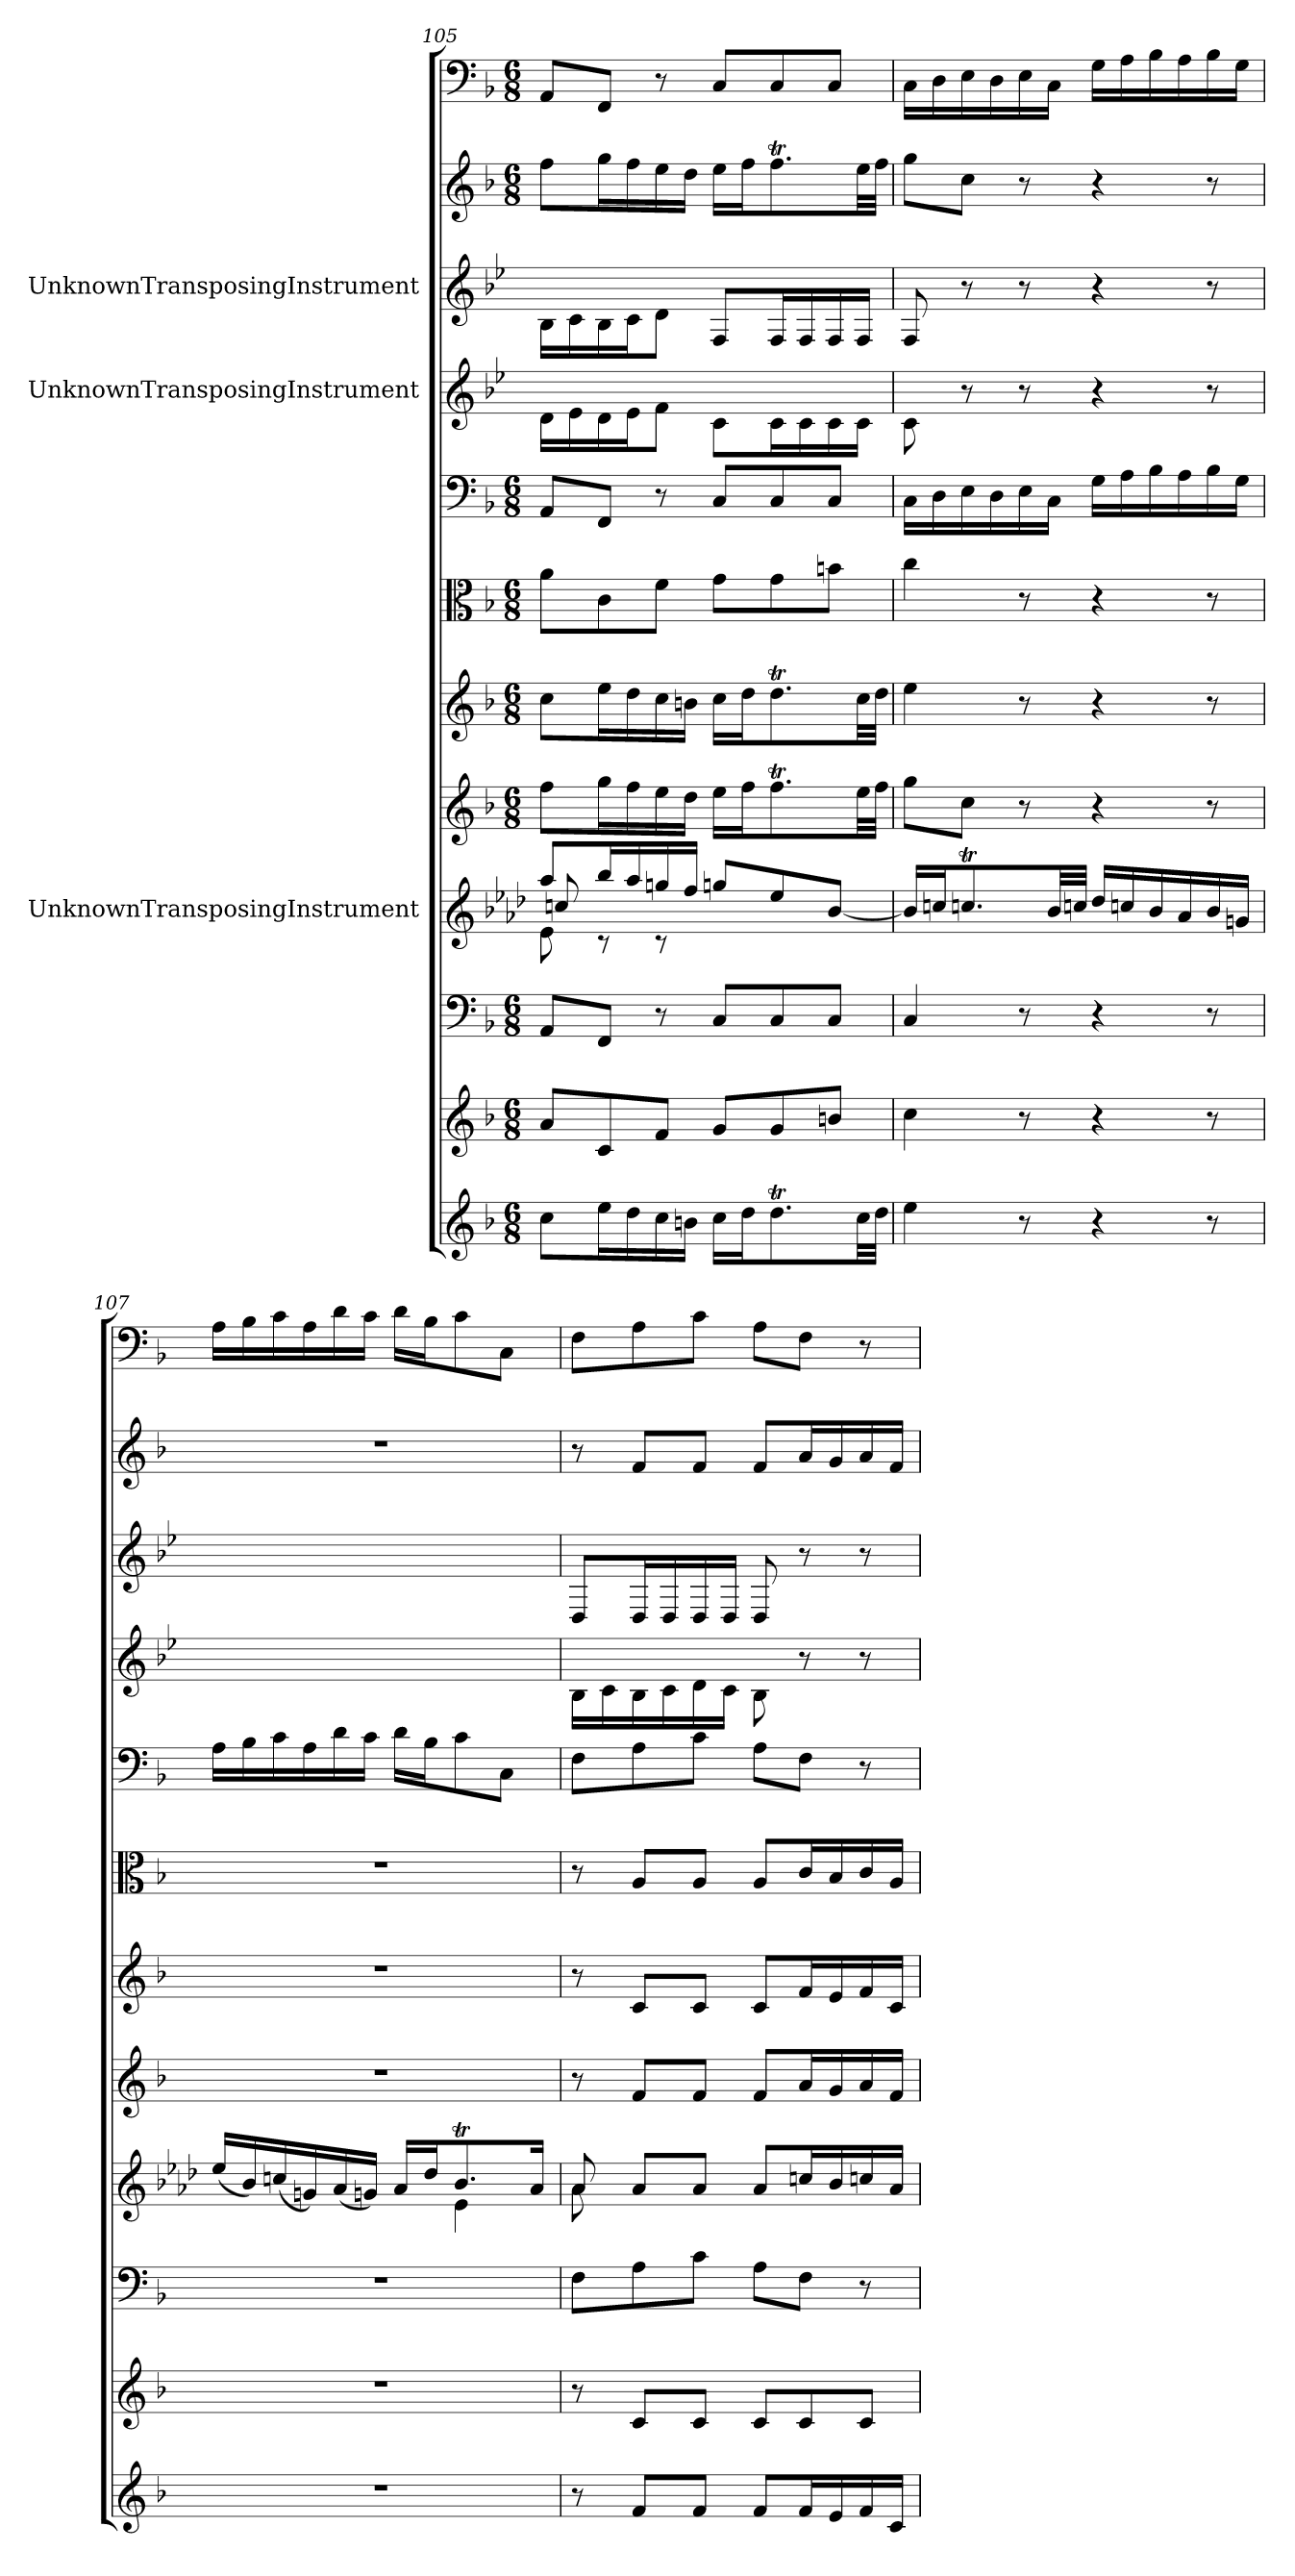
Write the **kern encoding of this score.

**kern	**kern	**kern	**kern	**kern	**kern	**kern	**kern	**kern	**kern	**kern	**kern
*part12	*part11	*part10	*part9	*part8	*part7	*part6	*part5	*part4	*part3	*part2	*part1
*staff12	*staff11	*staff10	*staff9	*staff8	*staff7	*staff6	*staff5	*staff4	*staff3	*staff2	*staff1
*	*	*	*I"UnknownTransposingInstrument	*	*	*	*	*I"UnknownTransposingInstrument	*I"UnknownTransposingInstrument	*	*
*clefG2	*clefG2	*clefF4	*clefG2	*clefG2	*clefG2	*clefC3	*clefF4	*clefG2	*clefG2	*clefG2	*clefF4
*	*	*	*ITrd2c3	*	*	*	*	*ITrd-4c-7	*ITrd-4c-7	*	*
*k[b-]	*k[b-]	*k[b-]	*k[b-]	*k[b-]	*k[b-]	*k[b-]	*k[b-]	*k[b-]	*k[b-]	*k[b-]	*k[b-]
*F:	*F:	*F:	*	*F:	*F:	*F:	*F:	*	*	*F:	*F:
*M6/8	*M6/8	*M6/8	*	*M6/8	*M6/8	*M6/8	*M6/8	*	*	*M6/8	*M6/8
=105	=105	=105	=105	=105	=105	=105	=105	=105	=105	=105	=105
*	*	*	*^	*	*	*	*	*	*	*	*
*	*	*	*	*^	*	*	*	*	*	*	*	*
8cc\L	8a/L	8AA/L	8ff/L	8an/	8c\	8ff\L	8cc\L	8a\L	8AA/L	16a\LL	16f\LL	8ff\L	8AA/L
.	.	.	.	.	.	.	.	.	.	16b-\	16g\	.	.
16ee\L	8c/	8FF/J	16gg/L	2ryy	8r	16gg\L	16ee\L	8c\	8FF/J	16a\	16f\	16gg\L	8FF/J
16dd\	.	.	16ff/	.	.	16ff\	16dd\	.	.	16b-\J	16g\J	16ff\	.
16cc\	8f/J	8r	16een/	.	8r	16ee\	16cc\	8f\J	8r	8cc\J	8a\J	16ee\	8r
16bn\JJ	.	.	16dd/JJ	.	.	16dd\JJ	16bn\JJ	.	.	.	.	16dd\JJ	.
16cc\LL	8g/L	8C/L	8een/L	.	4.ryy	16ee\LL	16cc\LL	8g\L	8C/L	8g\L	8c/L	16ee\LL	8C/L
16dd\J	.	.	.	.	.	16ff\J	16dd\J	.	.	.	.	16ff\J	.
8.ddT\	8g/	8C/	8cc/	.	.	8.ffT\	8.ddT\	8g\	8C/	16g\L	16c/L	8.ffT\	8C/
.	.	.	.	.	.	.	.	.	.	16g\	16c/	.	.
.	8bn/J	8C/J	[8g/J	8ryy	.	.	.	8bn\J	8C/J	16g\	16c/	.	8C/J
32cc\LL	.	.	.	.	.	32ee\LL	32cc\LL	.	.	16g\JJ	16c/JJ	32ee\LL	.
32dd\JJJ	.	.	.	.	.	32ff\JJJ	32dd\JJJ	.	.	.	.	32ff\JJJ	.
*	*	*	*v	*v	*v	*	*	*	*	*	*	*	*
=106	=106	=106	=106	=106	=106	=106	=106	=106	=106	=106	=106
4ee\	4cc\	4C/	16g/LL]	8gg\L	4ee\	4cc\	16C\LL	8g\	8c/	8gg\L	16C\LL
.	.	.	16an/J	.	.	.	16D\	.	.	.	16D\
.	.	.	8.ant/	8cc\J	.	.	16E\	8r	8r	8cc\J	16E\
.	.	.	.	.	.	.	16D\	.	.	.	16D\
8r	8r	8r	.	8r	8r	8r	16E\	8r	8r	8r	16E\
.	.	.	32g/LL	.	.	.	16C\JJ	.	.	.	16C\JJ
.	.	.	32an/JJJ	.	.	.	.	.	.	.	.
4r	4r	4r	16b-/LL	4r	4r	4r	16G\LL	4r	4r	4r	16G\LL
.	.	.	16an/	.	.	.	16A\	.	.	.	16A\
.	.	.	16g/	.	.	.	16B-\	.	.	.	16B-\
.	.	.	16f/	.	.	.	16A\	.	.	.	16A\
8r	8r	8r	16g/	8r	8r	8r	16B-\	8r	8r	8r	16B-\
.	.	.	16en/JJ	.	.	.	16G\JJ	.	.	.	16G\JJ
=107	=107	=107	=107	=107	=107	=107	=107	=107	=107	=107	=107
*	*	*	*^	*	*	*	*	*	*	*	*
2.r	2.r	2.r	(16cc/LL	2ryy	2.r	2.r	2.r	16A\LL	2.r	2.r	2.r	16A\LL
.	.	.	16g/)	.	.	.	.	16B-\	.	.	.	16B-\
.	.	.	(16an/	.	.	.	.	16c\	.	.	.	16c\
.	.	.	16en/)	.	.	.	.	16A\	.	.	.	16A\
.	.	.	(16f/	.	.	.	.	16d\	.	.	.	16d\
.	.	.	16en/JJ)	.	.	.	.	16c\JJ	.	.	.	16c\JJ
.	.	.	16f/LL	.	.	.	.	16d\LL	.	.	.	16d\LL
.	.	.	16b-/J	.	.	.	.	16B-\J	.	.	.	16B-\J
.	.	.	8.gT/	4c\	.	.	.	8c\	.	.	.	8c\
.	.	.	.	.	.	.	.	8C\J	.	.	.	8C\J
.	.	.	16f/Jk	.	.	.	.	.	.	.	.	.
=108	=108	=108	=108	=108	=108	=108	=108	=108	=108	=108	=108	=108
8r	8r	8F\L	8f/	8f\	8r	8r	8r	8F\L	16f\LL	8A/L	8r	8F\L
.	.	.	.	.	.	.	.	.	16g\	.	.	.
8f/L	8c/L	8A\	8f/L	2ryy	8f/L	8c/L	8A/L	8A\	16f\	16A/L	8f/L	8A\
.	.	.	.	.	.	.	.	.	16g\	16A/	.	.
8f/J	8c/J	8c\J	8f/J	.	8f/J	8c/J	8A/J	8c\J	16a\	16A/	8f/J	8c\J
.	.	.	.	.	.	.	.	.	16g\JJ	16A/JJ	.	.
8f/L	8c/L	8A\L	8f/L	.	8f/L	8c/L	8A/L	8A\L	8f\	8A/	8f/L	8A\L
16f/L	8c/	8F\J	16an/L	.	16a/L	16f/L	16c/L	8F\J	8r	8r	16a/L	8F\J
16e/	.	.	16g/	.	16g/	16e/	16B-/	.	.	.	16g/	.
16f/	8c/J	8r	16an/	8ryy	16a/	16f/	16c/	8r	8r	8r	16a/	8r
16c/JJ	.	.	16f/JJ	.	16f/JJ	16c/JJ	16A/JJ	.	.	.	16f/JJ	.
*	*	*	*v	*v	*	*	*	*	*	*	*	*
=	=	=	=	=	=	=	=	=	=	=	=
*-	*-	*-	*-	*-	*-	*-	*-	*-	*-	*-	*-
